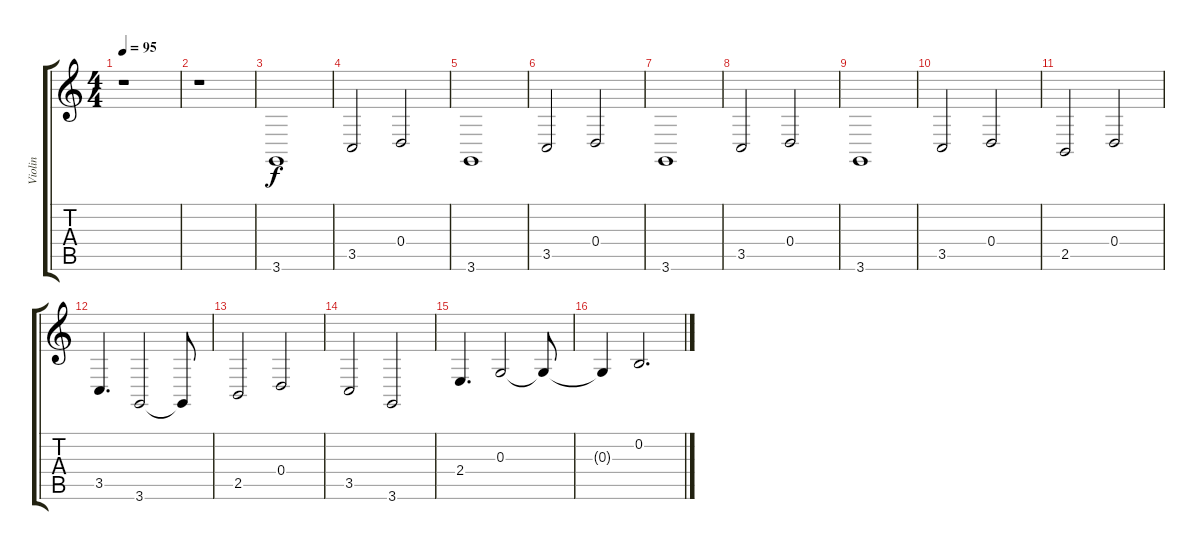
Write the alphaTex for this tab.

\track ("Violin" "Violin") {instrument stringensemble2}
\staff {score tabs}
\tuning (E4 B3 G3 D3 A2 E2) {hide}
\ts (4 4)
\tempo 95
\clef g2
\ks c
r.1{dy f} |
r.1 |
3.6.1 |
3.5.2 0.4.2 |
3.6.1 |
3.5.2 0.4.2 |
3.6.1 |
3.5.2 0.4.2 |
3.6.1 |
3.5.2 0.4.2 |
2.5.2 0.4.2 |
3.5.4{d} 3.6.2 3.6{t}.8 |
2.5.2 0.4.2 |
3.5.2 3.6.2 |
2.4.4{d} 0.3.2 0.3{t}.8 |
0.3{t}.4 0.2.2{d}
